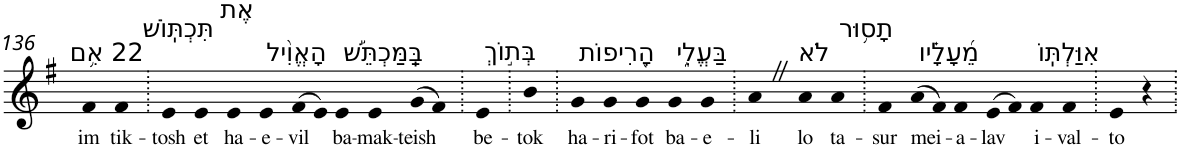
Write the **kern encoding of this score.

**kern	**text
*part1	*part1
*staff1	*staff1
*I"Piano	*
*I'Pno	*
!!LO:PB:g=z
*clefG2	*
*k[f#]	*
*G:	*
=136	=136
!LO:TX:a:t=22 אִ֥ם	!
!	!LO:LY:b
4f#	im
!LO:TX:a:t=תִּכְתּֽוֹשׁ	!
!	!LO:LY:b
4f#	tik-
=137.	=137.
!	!LO:LY:b
4e	-tosh
!LO:TX:a:t=אֶת	!
!	!LO:LY:b
4e	et
!LO:TX:a:t=הָאֱוִ֨יל	!
!	!LO:LY:b
4e	ha-
!	!LO:LY:b
4e	-e-
!	!LO:LY:b
(>8f#	-vil
8e)	.
!LO:TX:a:t=בַּֽמַּכְתֵּ֡שׁ	!
!	!LO:LY:b
4e	ba-
!	!LO:LY:b
4e	-mak-
!	!LO:LY:b
(>8g	-teish
8f#)	.
=138.	=138.
!LO:TX:a:t=בְּת֣וֹךְ	!
!	!LO:LY:b
4e	be-
=139.	=139.
!	!LO:LY:b
4b	-tok
=140.	=140.
!LO:TX:a:t=הָ֭רִיפוֹת	!
!	!LO:LY:b
4g	ha-
!	!LO:LY:b
4g	-ri-
!	!LO:LY:b
4g	-fot
!LO:TX:a:t=בַּעֱלִ֑י	!
!	!LO:LY:b
4g	ba-
!	!LO:LY:b
4g	-e-
=141.	=141.
!	!LO:LY:b
4aZ	-li
!LO:TX:a:t=לֹא	!
!	!LO:LY:b
4a	lo
!LO:TX:a:t=תָס֥וּר	!
!	!LO:LY:b
4a	ta-
=142.	=142.
!	!LO:LY:b
4f#	-sur
!LO:TX:a:t=מֵ֝עָלָ֗יו	!
!	!LO:LY:b
(>8a	mei-
8f#)	.
!	!LO:LY:b
4f#	-a-
!	!LO:LY:b
(>8e	-lav
8f#)	.
!LO:TX:a:t=אִוַּלְתּֽוֹ	!
!	!LO:LY:b
4f#	i-
!	!LO:LY:b
4f#	-val-
=143.	=143.
!	!LO:LY:b
4e	-to
4r	.
=.	=.
*-	*-
